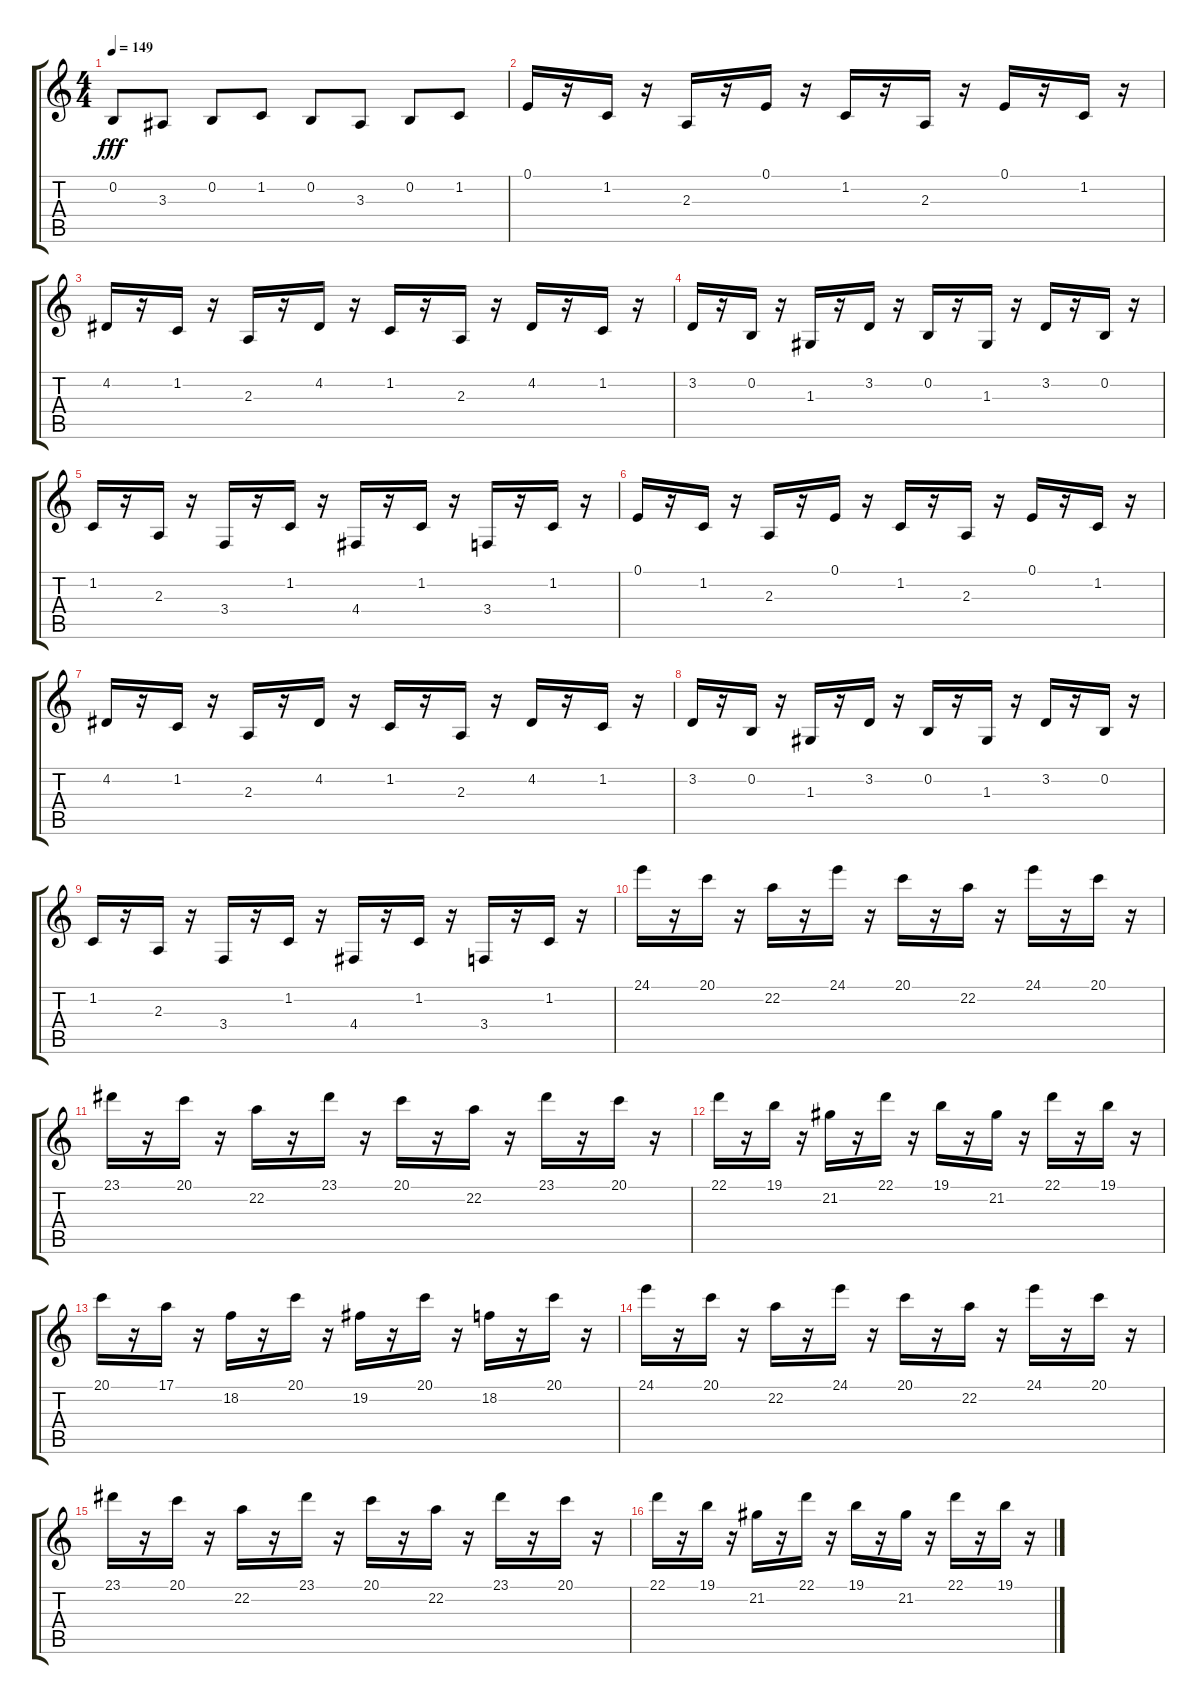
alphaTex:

\track "" {instrument lead8bassandlead}
\staff {score tabs}
\tuning (E4 B3 G3 D3 A2 E2) {hide}
\ts (4 4)
\tempo 149
\clef g2
\ks c
0.2.8{dy fff} 3.3.8 0.2.8 1.2.8 0.2.8 3.3.8 0.2.8 1.2.8 |
0.1.16 r.16 1.2.16 r.16 2.3.16 r.16 0.1.16 r.16 1.2.16 r.16 2.3.16 r.16 0.1.16 r.16 1.2.16 r.16 |
4.2.16 r.16 1.2.16 r.16 2.3.16 r.16 4.2.16 r.16 1.2.16 r.16 2.3.16 r.16 4.2.16 r.16 1.2.16 r.16 |
3.2.16 r.16 0.2.16 r.16 1.3.16 r.16 3.2.16 r.16 0.2.16 r.16 1.3.16 r.16 3.2.16 r.16 0.2.16 r.16 |
1.2.16 r.16 2.3.16 r.16 3.4.16 r.16 1.2.16 r.16 4.4.16 r.16 1.2.16 r.16 3.4.16 r.16 1.2.16 r.16 |
0.1.16 r.16 1.2.16 r.16 2.3.16 r.16 0.1.16 r.16 1.2.16 r.16 2.3.16 r.16 0.1.16 r.16 1.2.16 r.16 |
4.2.16 r.16 1.2.16 r.16 2.3.16 r.16 4.2.16 r.16 1.2.16 r.16 2.3.16 r.16 4.2.16 r.16 1.2.16 r.16 |
3.2.16 r.16 0.2.16 r.16 1.3.16 r.16 3.2.16 r.16 0.2.16 r.16 1.3.16 r.16 3.2.16 r.16 0.2.16 r.16 |
1.2.16 r.16 2.3.16 r.16 3.4.16 r.16 1.2.16 r.16 4.4.16 r.16 1.2.16 r.16 3.4.16 r.16 1.2.16 r.16 |
24.1.16 r.16 20.1.16 r.16 22.2.16 r.16 24.1.16 r.16 20.1.16 r.16 22.2.16 r.16 24.1.16 r.16 20.1.16 r.16 |
23.1.16 r.16 20.1.16 r.16 22.2.16 r.16 23.1.16 r.16 20.1.16 r.16 22.2.16 r.16 23.1.16 r.16 20.1.16 r.16 |
22.1.16 r.16 19.1.16 r.16 21.2.16 r.16 22.1.16 r.16 19.1.16 r.16 21.2.16 r.16 22.1.16 r.16 19.1.16 r.16 |
20.1.16 r.16 17.1.16 r.16 18.2.16 r.16 20.1.16 r.16 19.2.16 r.16 20.1.16 r.16 18.2.16 r.16 20.1.16 r.16 |
24.1.16 r.16 20.1.16 r.16 22.2.16 r.16 24.1.16 r.16 20.1.16 r.16 22.2.16 r.16 24.1.16 r.16 20.1.16 r.16 |
23.1.16 r.16 20.1.16 r.16 22.2.16 r.16 23.1.16 r.16 20.1.16 r.16 22.2.16 r.16 23.1.16 r.16 20.1.16 r.16 |
22.1.16 r.16 19.1.16 r.16 21.2.16 r.16 22.1.16 r.16 19.1.16 r.16 21.2.16 r.16 22.1.16 r.16 19.1.16 r.16
